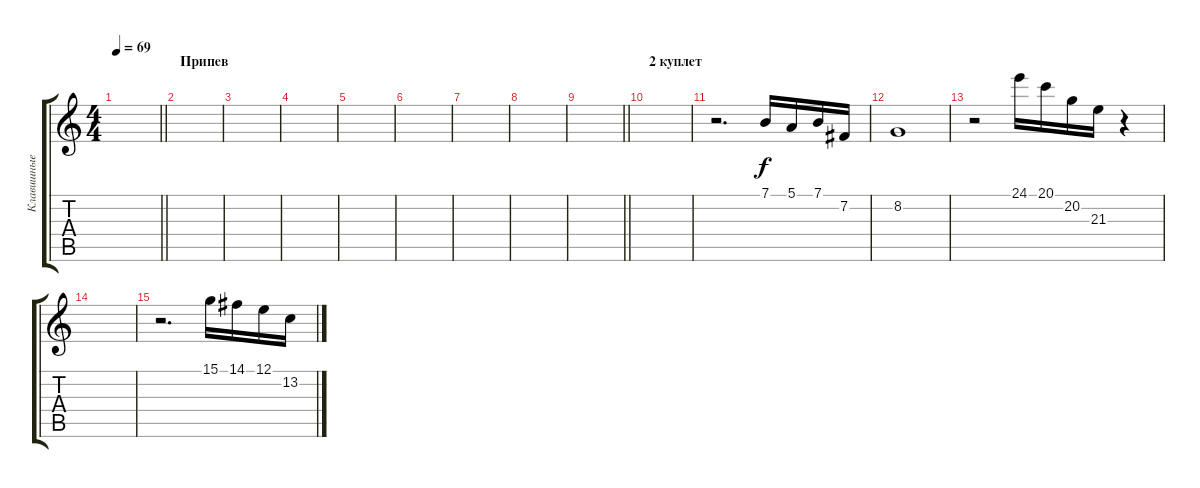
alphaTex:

\track ("Клавишные I" "Клавишные ") {instrument piccolo}
\staff {score tabs}
\tuning (E4 B3 G3 D3 A2 E2) {hide}
\ts (4 4)
\tempo 69
\clef g2
\barLineRight lightlight
\ks c
|
\section ("" "Припев")
|
|
|
|
|
|
|
\barLineRight lightlight
|
\section ("" "2 куплет")
|
r.2{d} 7.1.16{dy f} 5.1.16 7.1.16 7.2.16 |
8.2.1 |
r.2 24.1.16 20.1.16 20.2.16 21.3.16 r.4 |
|
r.2{d} 15.1.16 14.1.16 12.1.16 13.2.16
